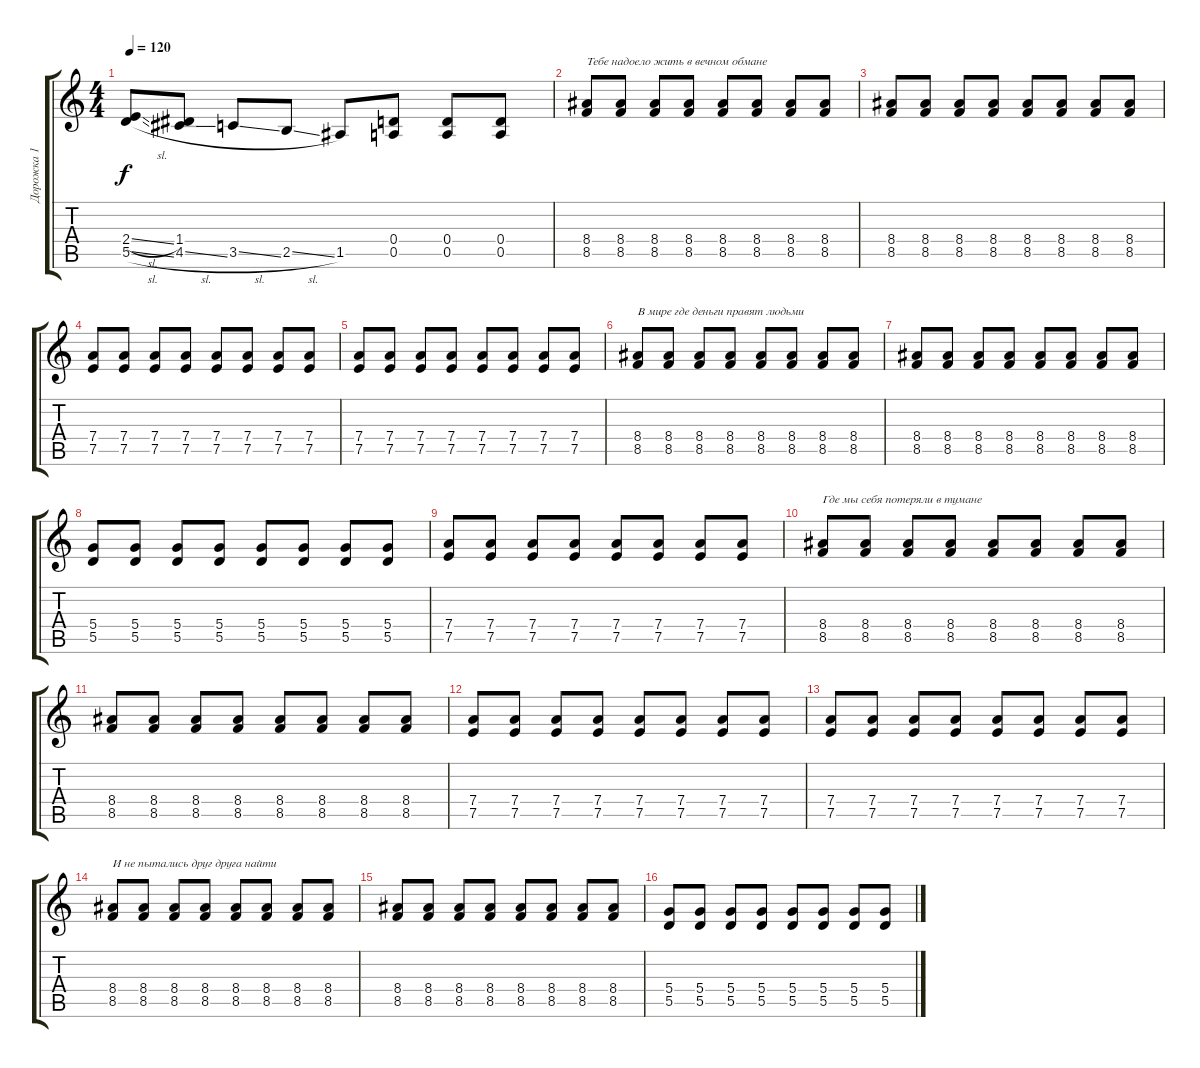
\track ("Дорожка 1" "Дорожка 1") {instrument distortionguitar}
\staff {score tabs}
\tuning (E4 B3 G3 D3 A2 E2) {hide}
\ts (4 4)
\tempo 120
\clef g2
\ks c
(2.4{sl} 5.5{sl}).8{dy f} (1.4 4.5{sl}).8 3.5{sl}.8 2.5{sl}.8 1.5.8 (0.4 0.5).8 (0.4 0.5).8 (0.4 0.5).8 |
(8.4 8.5).8{txt "Тебе надоело жить в вечном обмане"} (8.4 8.5).8 (8.4 8.5).8 (8.4 8.5).8 (8.4 8.5).8 (8.4 8.5).8 (8.4 8.5).8 (8.4 8.5).8 |
(8.4 8.5).8 (8.4 8.5).8 (8.4 8.5).8 (8.4 8.5).8 (8.4 8.5).8 (8.4 8.5).8 (8.4 8.5).8 (8.4 8.5).8 |
(7.4 7.5).8 (7.4 7.5).8 (7.4 7.5).8 (7.4 7.5).8 (7.4 7.5).8 (7.4 7.5).8 (7.4 7.5).8 (7.4 7.5).8 |
(7.4 7.5).8 (7.4 7.5).8 (7.4 7.5).8 (7.4 7.5).8 (7.4 7.5).8 (7.4 7.5).8 (7.4 7.5).8 (7.4 7.5).8 |
(8.4 8.5).8{txt "В мире где деньги правят людьми"} (8.4 8.5).8 (8.4 8.5).8 (8.4 8.5).8 (8.4 8.5).8 (8.4 8.5).8 (8.4 8.5).8 (8.4 8.5).8 |
(8.4 8.5).8 (8.4 8.5).8 (8.4 8.5).8 (8.4 8.5).8 (8.4 8.5).8 (8.4 8.5).8 (8.4 8.5).8 (8.4 8.5).8 |
(5.4 5.5).8 (5.4 5.5).8 (5.4 5.5).8 (5.4 5.5).8 (5.4 5.5).8 (5.4 5.5).8 (5.4 5.5).8 (5.4 5.5).8 |
(7.4 7.5).8 (7.4 7.5).8 (7.4 7.5).8 (7.4 7.5).8 (7.4 7.5).8 (7.4 7.5).8 (7.4 7.5).8 (7.4 7.5).8 |
(8.4 8.5).8{txt "Где мы себя потеряли в тумане"} (8.4 8.5).8 (8.4 8.5).8 (8.4 8.5).8 (8.4 8.5).8 (8.4 8.5).8 (8.4 8.5).8 (8.4 8.5).8 |
(8.4 8.5).8 (8.4 8.5).8 (8.4 8.5).8 (8.4 8.5).8 (8.4 8.5).8 (8.4 8.5).8 (8.4 8.5).8 (8.4 8.5).8 |
(7.4 7.5).8 (7.4 7.5).8 (7.4 7.5).8 (7.4 7.5).8 (7.4 7.5).8 (7.4 7.5).8 (7.4 7.5).8 (7.4 7.5).8 |
(7.4 7.5).8 (7.4 7.5).8 (7.4 7.5).8 (7.4 7.5).8 (7.4 7.5).8 (7.4 7.5).8 (7.4 7.5).8 (7.4 7.5).8 |
(8.4 8.5).8{txt "И не пытались друг друга найти"} (8.4 8.5).8 (8.4 8.5).8 (8.4 8.5).8 (8.4 8.5).8 (8.4 8.5).8 (8.4 8.5).8 (8.4 8.5).8 |
(8.4 8.5).8 (8.4 8.5).8 (8.4 8.5).8 (8.4 8.5).8 (8.4 8.5).8 (8.4 8.5).8 (8.4 8.5).8 (8.4 8.5).8 |
(5.4 5.5).8 (5.4 5.5).8 (5.4 5.5).8 (5.4 5.5).8 (5.4 5.5).8 (5.4 5.5).8 (5.4 5.5).8 (5.4 5.5).8
